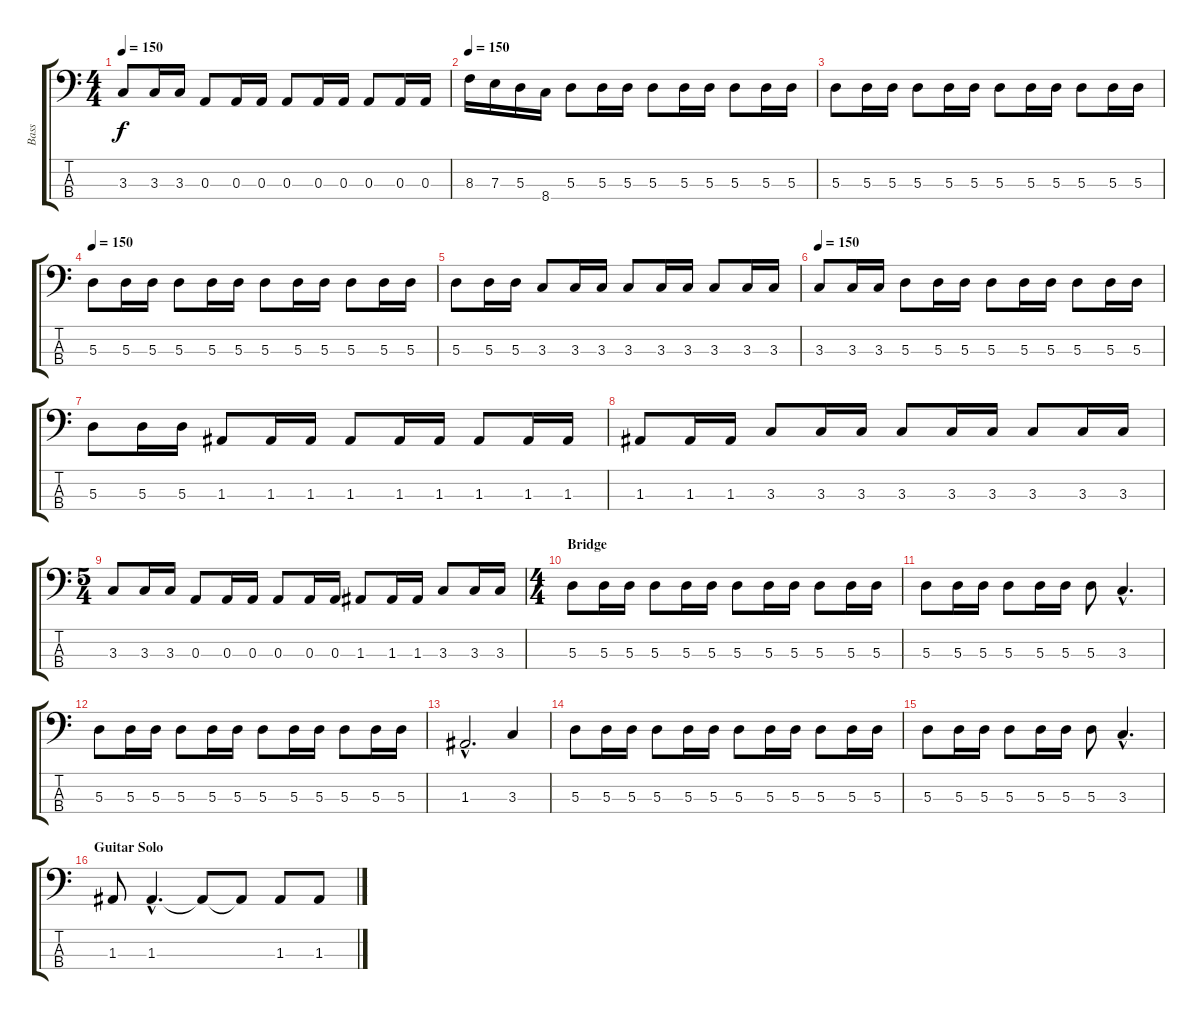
\track ("Bass" "Bass") {instrument electricbasspick}
\staff {score tabs}
\tuning (G2 D2 A1 E1) {hide}
\ts (4 4)
\tempo 150
\clef f4
\ks c
3.3.8{dy f} 3.3.16 3.3.16 0.3.8 0.3.16 0.3.16 0.3.8 0.3.16 0.3.16 0.3.8 0.3.16 0.3.16 |
\tempo 150
8.3.16 7.3.16 5.3.16 8.4.16 5.3.8 5.3.16 5.3.16 5.3.8 5.3.16 5.3.16 5.3.8 5.3.16 5.3.16 |
5.3.8 5.3.16 5.3.16 5.3.8 5.3.16 5.3.16 5.3.8 5.3.16 5.3.16 5.3.8 5.3.16 5.3.16 |
\tempo 150
5.3.8 5.3.16 5.3.16 5.3.8 5.3.16 5.3.16 5.3.8 5.3.16 5.3.16 5.3.8 5.3.16 5.3.16 |
5.3.8 5.3.16 5.3.16 3.3.8 3.3.16 3.3.16 3.3.8 3.3.16 3.3.16 3.3.8 3.3.16 3.3.16 |
\tempo 150
3.3.8 3.3.16 3.3.16 5.3.8 5.3.16 5.3.16 5.3.8 5.3.16 5.3.16 5.3.8 5.3.16 5.3.16 |
5.3.8 5.3.16 5.3.16 1.3.8 1.3.16 1.3.16 1.3.8 1.3.16 1.3.16 1.3.8 1.3.16 1.3.16 |
1.3.8 1.3.16 1.3.16 3.3.8 3.3.16 3.3.16 3.3.8 3.3.16 3.3.16 3.3.8 3.3.16 3.3.16 |
\ts (5 4)
3.3.8 3.3.16 3.3.16 0.3.8 0.3.16 0.3.16 0.3.8 0.3.16 0.3.16 1.3.8 1.3.16 1.3.16 3.3.8 3.3.16 3.3.16 |
\ts (4 4)
\section ("" "Bridge")
5.3.8 5.3.16 5.3.16 5.3.8 5.3.16 5.3.16 5.3.8 5.3.16 5.3.16 5.3.8 5.3.16 5.3.16 |
5.3.8 5.3.16 5.3.16 5.3.8 5.3.16 5.3.16 5.3.8 3.3{hac}.4{d} |
5.3.8 5.3.16 5.3.16 5.3.8 5.3.16 5.3.16 5.3.8 5.3.16 5.3.16 5.3.8 5.3.16 5.3.16 |
1.3{hac}.2{d} 3.3.4 |
5.3.8 5.3.16 5.3.16 5.3.8 5.3.16 5.3.16 5.3.8 5.3.16 5.3.16 5.3.8 5.3.16 5.3.16 |
5.3.8 5.3.16 5.3.16 5.3.8 5.3.16 5.3.16 5.3.8 3.3{hac}.4{d} |
\section ("" "Guitar Solo")
1.3.8 1.3{hac}.4{d} 1.3{t}.8 1.3{t}.8 1.3.8 1.3.8
